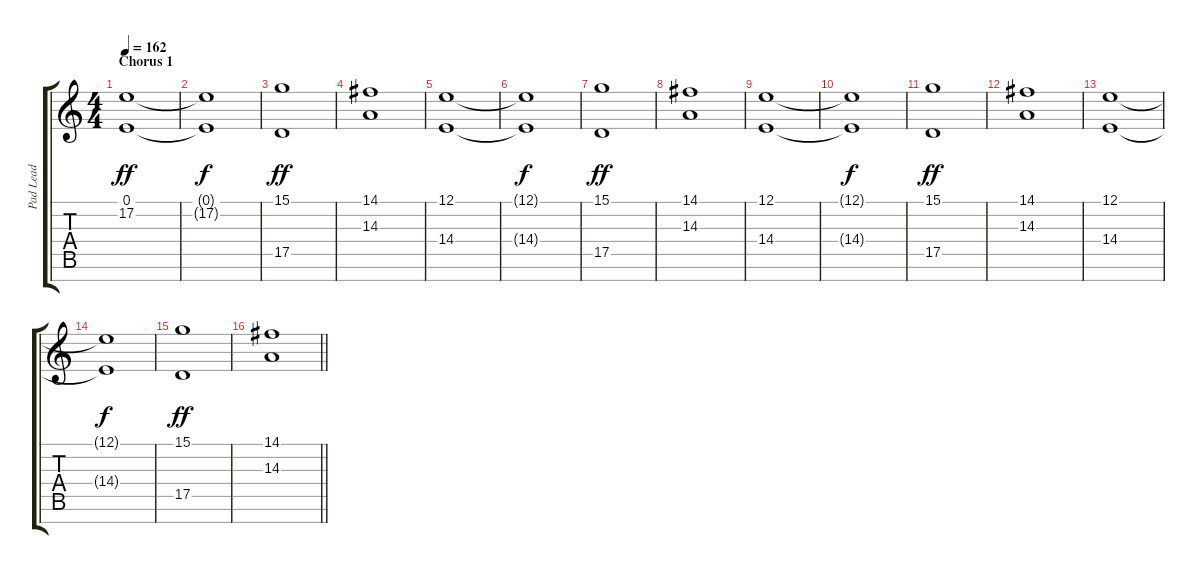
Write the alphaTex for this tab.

\track ("Pad Lead" "Pad Lead") {instrument pad5bowed}
\staff {score tabs}
\tuning (E4 B3 G3 D3 A2 E2 B1) {hide}
\ts (4 4)
\section ("" "Chorus 1")
\tempo 162
\clef g2
\ks c
(0.1 17.2).1{dy ff} |
(0.1{t} 17.2{t}).1{dy f} |
(15.1 17.5).1{dy ff} |
(14.1 14.3).1 |
(12.1 14.4).1 |
(12.1{t} 14.4{t}).1{dy f} |
(15.1 17.5).1{dy ff} |
(14.1 14.3).1 |
(12.1 14.4).1 |
(12.1{t} 14.4{t}).1{dy f} |
(15.1 17.5).1{dy ff} |
(14.1 14.3).1 |
(12.1 14.4).1 |
(12.1{t} 14.4{t}).1{dy f} |
(15.1 17.5).1{dy ff} |
\barLineRight lightlight
(14.1 14.3).1
